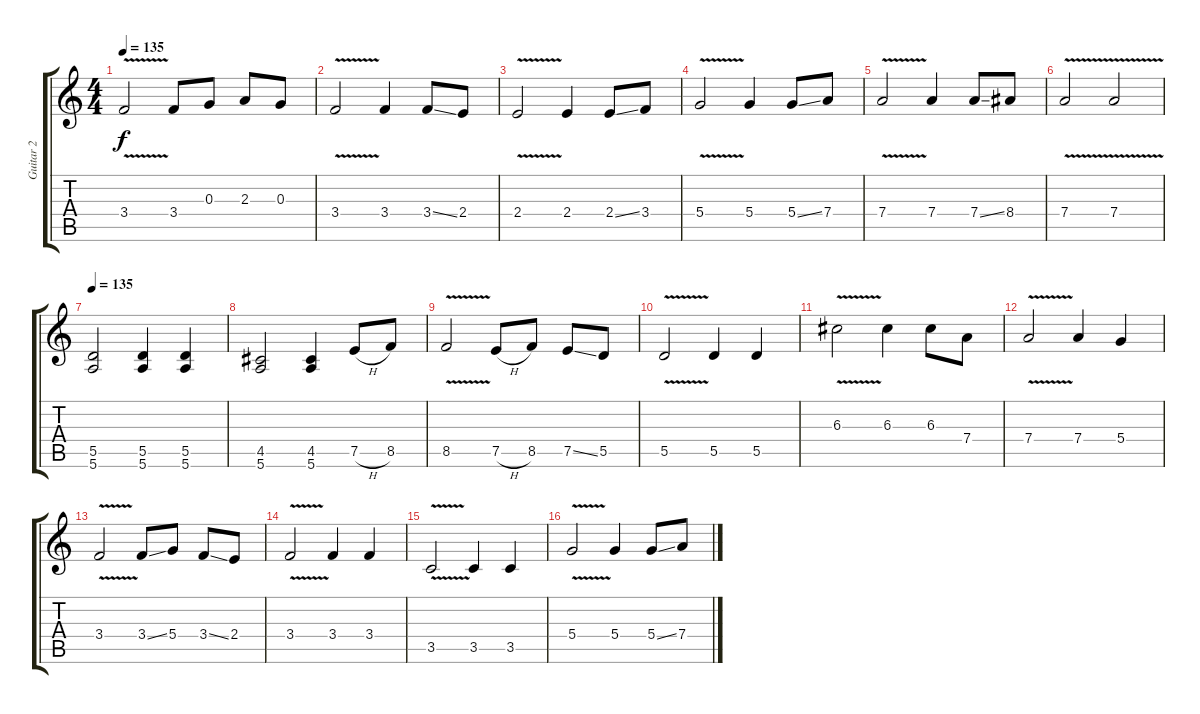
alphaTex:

\track ("Guitar 2" "Guitar 2") {instrument distortionguitar}
\staff {score tabs}
\tuning (E4 B3 G3 D3 A2 E2) {hide}
\ts (4 4)
\tempo 135
\clef g2
\ks c
3.4{v}.2{dy f} 3.4.8 0.3.8 2.3.8 0.3.8 |
3.4{v}.2 3.4.4 3.4{ss}.8 2.4.8 |
2.4{v}.2 2.4.4 2.4{ss}.8 3.4.8 |
5.4{v}.2 5.4.4 5.4{ss}.8 7.4.8 |
7.4{v}.2 7.4.4 7.4{ss}.8 8.4.8 |
7.4{v}.2 7.4{v}.2 |
\tempo 135
(5.5 5.6).2 (5.5 5.6).4 (5.5 5.6).4 |
(4.5 5.6).2 (4.5 5.6).4 7.5{h}.8 8.5.8 |
8.5{v}.2 7.5{h}.8 8.5.8 7.5{ss}.8 5.5.8 |
5.5{v}.2 5.5.4 5.5.4 |
6.3{v}.2 6.3.4 6.3.8 7.4.8 |
7.4{v}.2 7.4.4 5.4.4 |
3.4{v}.2 3.4{ss}.8 5.4.8 3.4{ss}.8 2.4.8 |
3.4{v}.2 3.4.4 3.4.4 |
3.5{v}.2 3.5.4 3.5.4 |
5.4{v}.2 5.4.4 5.4{ss}.8 7.4.8
